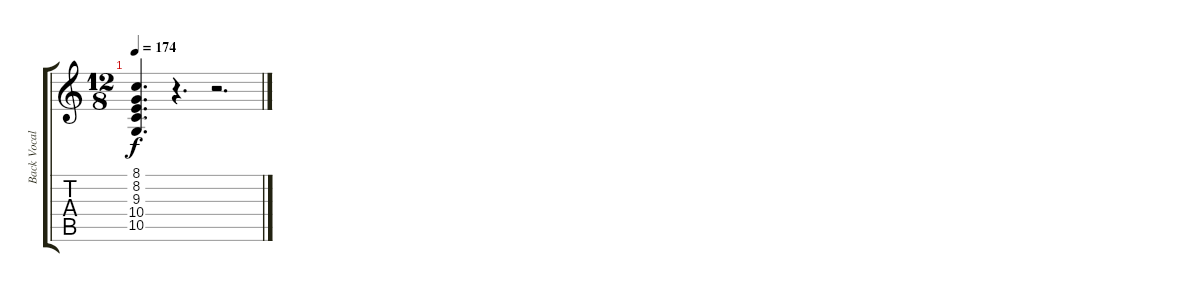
\track ("Back Vocals" "Back Vocal") {instrument violin}
\staff {score tabs}
\tuning (E4 B3 G3 D3 A2 E2) {hide}
\ts (12 8)
\tempo 174
\clef g2
\ks c
(8.1{t} 8.2{t} 9.3{t} 10.4{t} 10.5{t}).4{d dy f} r.4{d} r.2{d}
